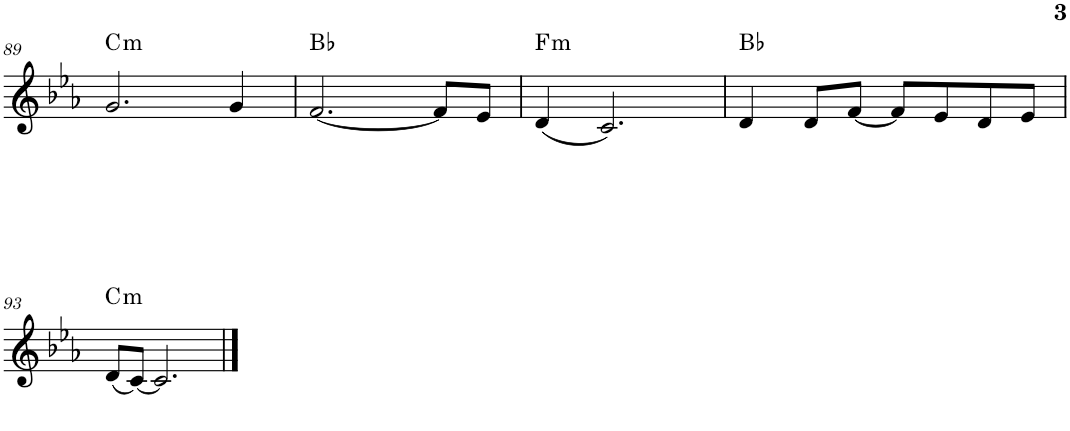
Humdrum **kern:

**kern	**harte
*part1	*part1
*staff1	*
*I"Piano	*
*I'Pno.	*
!!LO:PB:g=z
*clefG2	*
*k[b-e-a-]	*
*M4/4	*
=89	=89
!	!LO:H:kt=m
2.g/	C:min
4g/	.
=90	=90
[2.f/	Bb:maj
8f/L]	.
8e-/J	.
=91	=91
!	!LO:H:kt=m
(4d/	F:min
2.c/)	.
=92	=92
4d/	Bb:maj
8d/L	.
[8f/J	.
8f/L]	.
8e-/	.
8d/	.
8e-/J	.
!!LO:LB:g=z
=93	=93
!	!LO:H:kt=m
(8d/L	C:min
[8c/J)	.
2.c/]	.
==	==
*-	*-
